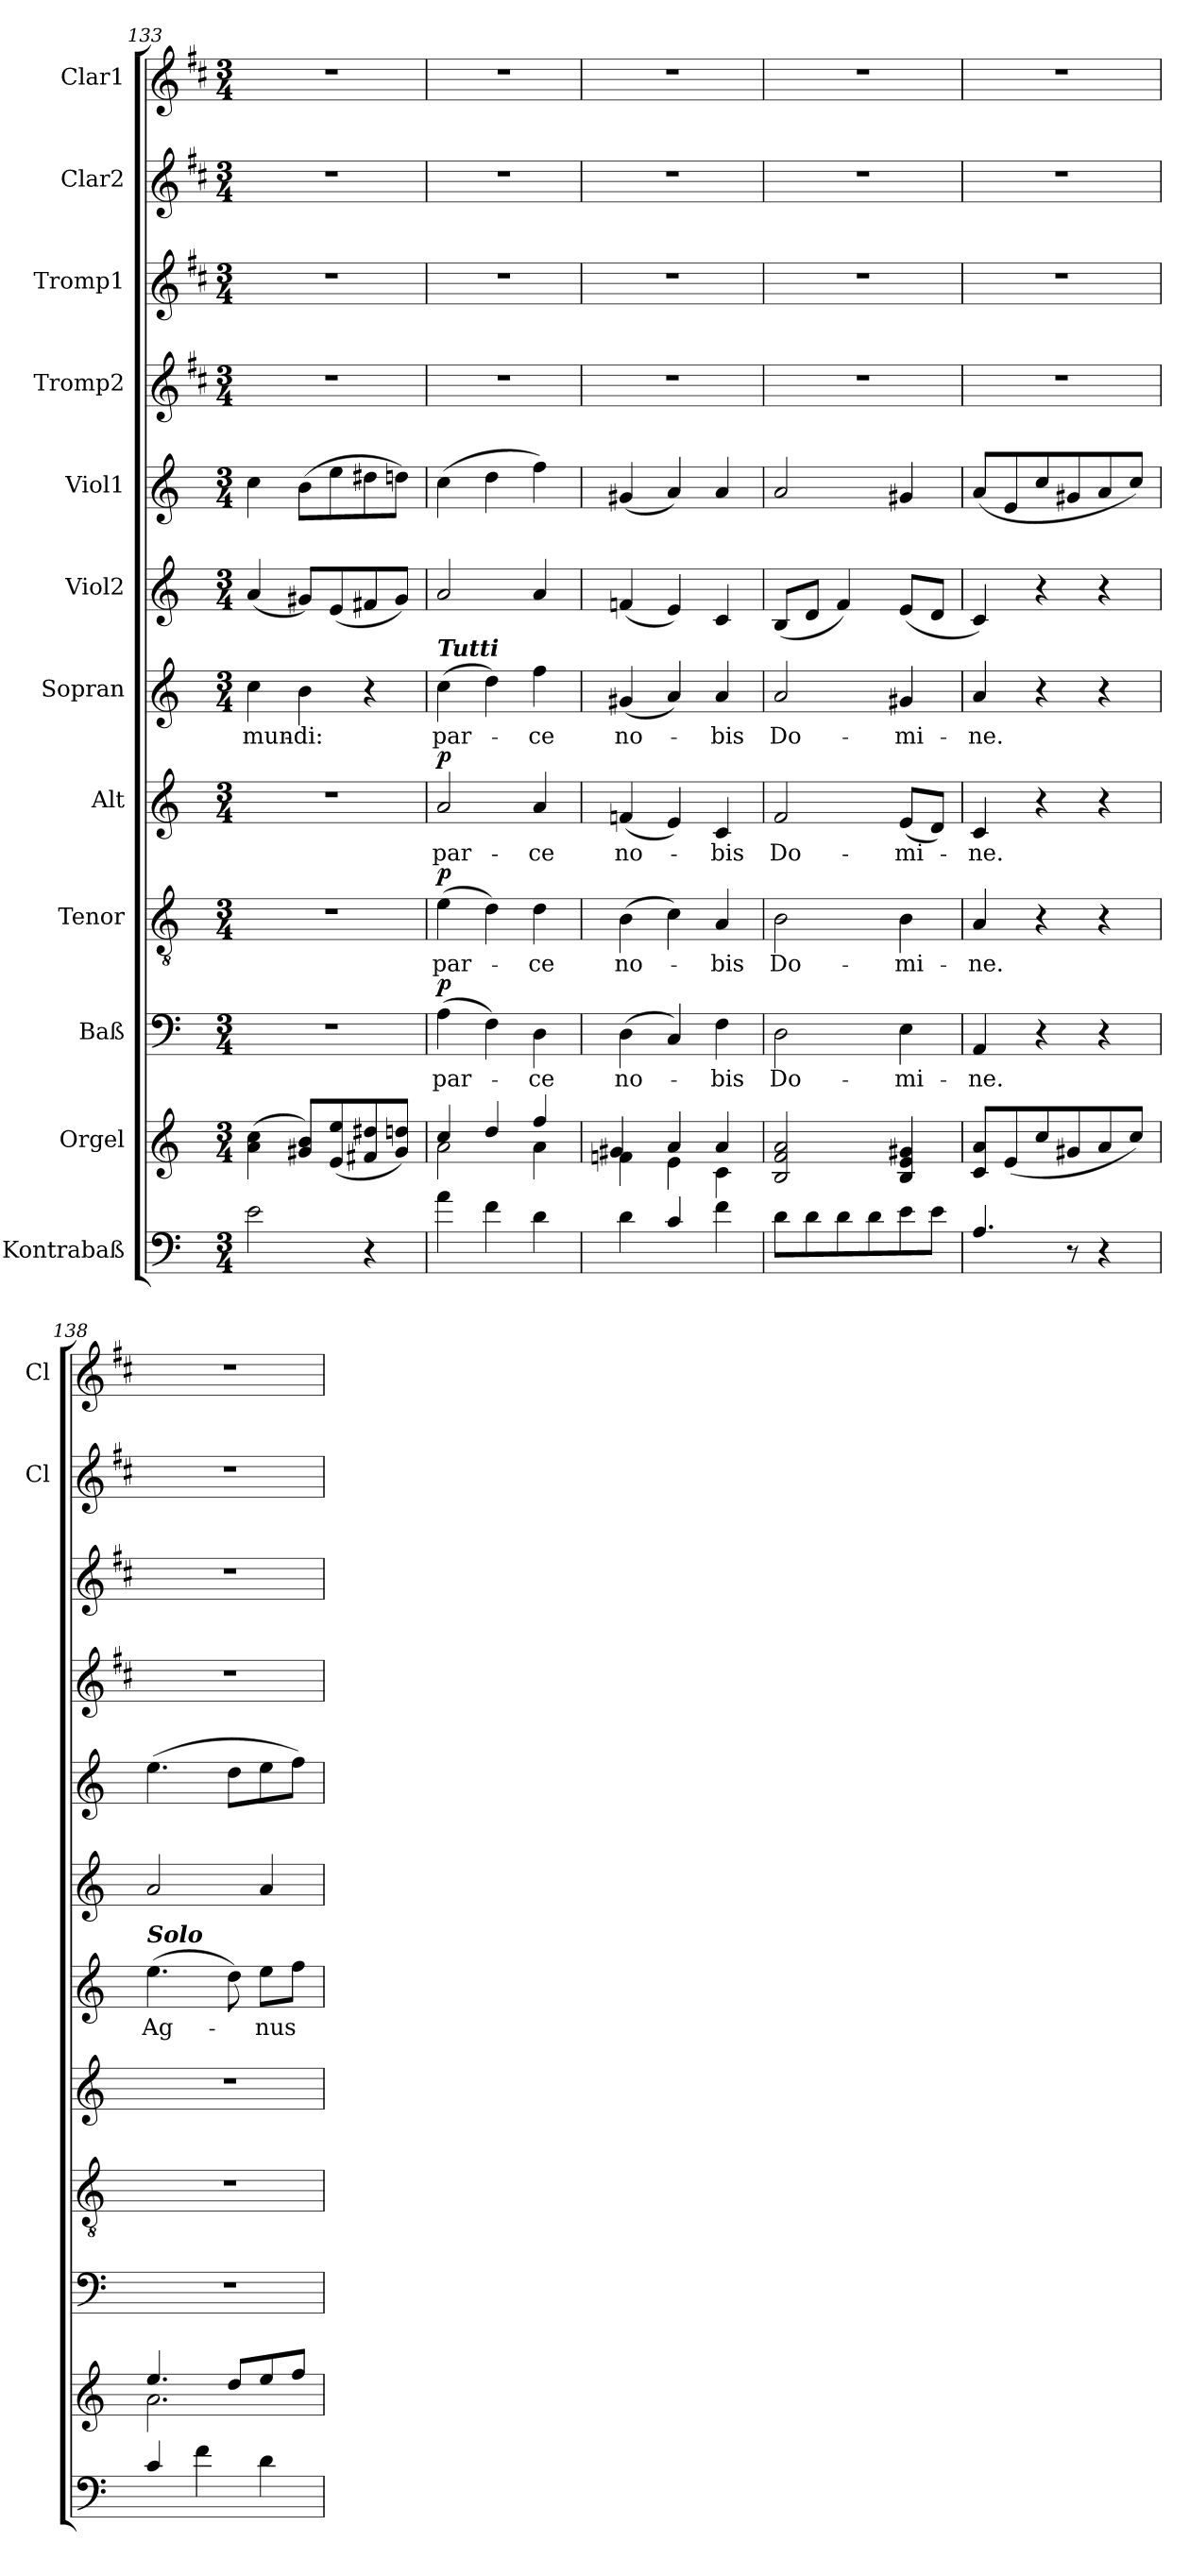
**kern	**kern	**kern	**text	**dynam	**kern	**text	**dynam	**kern	**text	**dynam	**kern	**text	**kern	**kern	**kern	**kern	**kern	**kern
*part12	*part11	*part10	*part10	*part10	*part9	*part9	*part9	*part8	*part8	*part8	*part7	*part7	*part6	*part5	*part4	*part3	*part2	*part1
*staff12	*staff11	*staff10	*staff10	*staff10	*staff9	*staff9	*staff9	*staff8	*staff8	*staff8	*staff7	*staff7	*staff6	*staff5	*staff4	*staff3	*staff2	*staff1
*I"Kontrabaß	*I"Orgel	*I"Baß	*	*	*I"Tenor	*	*	*I"Alt	*	*	*I"Sopran	*	*I"Viol2	*I"Viol1	*I"Tromp2	*I"Tromp1	*I"Clar2	*I"Clar1
*	*	*	*	*	*	*	*	*	*	*	*	*	*	*	*	*	*I'Cl	*I'Cl
*clefF4	*clefG2	*clefF4	*	*	*clefGv2	*	*	*clefG2	*	*	*clefG2	*	*clefG2	*clefG2	*clefG2	*clefG2	*clefG2	*clefG2
*ITrd7c12	*	*	*	*	*	*	*	*	*	*	*	*	*	*	*ITrd1c2	*ITrd1c2	*ITrd1c2	*ITrd1c2
*k[]	*k[]	*k[]	*	*	*k[]	*	*	*k[]	*	*	*k[]	*	*k[]	*k[]	*k[]	*k[]	*k[]	*k[]
*C:	*C:	*C:	*	*	*C:	*	*	*C:	*	*	*C:	*	*C:	*C:	*C:	*C:	*C:	*C:
*M3/4	*M3/4	*M3/4	*	*	*M3/4	*	*	*M3/4	*	*	*M3/4	*	*M3/4	*M3/4	*M3/4	*M3/4	*M3/4	*M3/4
=133	=133	=133	=133	=133	=133	=133	=133	=133	=133	=133	=133	=133	=133	=133	=133	=133	=133	=133
!	!	!	!	!	!	!	!	!	!	!	!	!LO:LY:b	!	!	!	!	!	!
2E\	(4a\ 4cc\	2.r	.	.	2.r	.	.	2.r	.	.	4cc\	mun-	(<4a/	4cc\	2.r	2.r	2.r	2.r
!	!	!	!	!	!	!	!	!	!	!	!	!LO:LY:b	!	!	!	!	!	!
.	8g#X/ 8b/L)	.	.	.	.	.	.	.	.	.	4b\	-di:	8g#X/L)	(>8b\L	.	.	.	.
.	(<8e/ 8ee/	.	.	.	.	.	.	.	.	.	.	.	(<8e/	8ee\	.	.	.	.
4r	8f#X/ 8dd#X/	.	.	.	.	.	.	.	.	.	4r	.	8f#X/	8dd#X\	.	.	.	.
.	8g#/ 8ddn/J)	.	.	.	.	.	.	.	.	.	.	.	8g#/J)	8ddn\J)	.	.	.	.
!!LO:PB:g=z
=134	=134	=134	=134	=134	=134	=134	=134	=134	=134	=134	=134	=134	=134	=134	=134	=134	=134	=134
*	*^	*	*	*	*	*	*	*	*	*	*	*	*	*	*	*	*	*
!	!	!	!	!	!	!	!	!	!	!	!	!LO:TX:a:Bi:t=Tutti	!	!	!	!	!	!	!
!	!	!	!	!LO:LY:b	!LO:DY:a	!	!LO:LY:b	!LO:DY:a	!	!LO:LY:b	!LO:DY:a	!	!LO:LY:b	!	!	!	!	!	!
4A\	2a\	4cc/	(>4A\	par-	p	(>4e\	par-	p	2a/	par-	p	(>4cc\	par-	2a/	(>4cc\	2.r	2.r	2.r	2.r
4F\	.	4dd/	4F\)	.	.	4d\)	.	.	.	.	.	4dd\)	.	.	4dd\	.	.	.	.
!	!	!	!	!LO:LY:b	!	!	!LO:LY:b	!	!	!LO:LY:b	!	!	!LO:LY:b	!	!	!	!	!	!
4D\	4a\	4ff/	4D\	-ce	.	4d\	-ce	.	4a/	-ce	.	4ff\	-ce	4a/	4ff\)	.	.	.	.
=135	=135	=135	=135	=135	=135	=135	=135	=135	=135	=135	=135	=135	=135	=135	=135	=135	=135	=135	=135
!	!	!	!	!LO:LY:b	!	!	!LO:LY:b	!	!	!LO:LY:b	!	!	!LO:LY:b	!	!	!	!	!	!
4D\	4fn\	4g#X/	(>4D\	no-	.	(>4B\	no-	.	(<4fn/	no-	.	(<4g#X/	no-	(<4fn/	(<4g#X/	2.r	2.r	2.r	2.r
4C/	4e\	4a/	4C/)	.	.	4c\)	.	.	4e/)	.	.	4a/)	.	4e/)	4a/)	.	.	.	.
!	!	!	!	!LO:LY:b	!	!	!LO:LY:b	!	!	!LO:LY:b	!	!	!LO:LY:b	!	!	!	!	!	!
4F\	4c\	4a/	4F\	-bis	.	4A/	-bis	.	4c/	-bis	.	4a/	-bis	4c/	4a/	.	.	.	.
=136	=136	=136	=136	=136	=136	=136	=136	=136	=136	=136	=136	=136	=136	=136	=136	=136	=136	=136	=136
!	!	!	!	!LO:LY:b	!	!	!LO:LY:b	!	!	!LO:LY:b	!	!	!LO:LY:b	!	!	!	!	!	!
*	*v	*v	*	*	*	*	*	*	*	*	*	*	*	*	*	*	*	*	*
8D\L	2B/ 2f/ 2a/	2D\	Do-	.	2B\	Do-	.	2f/	Do-	.	2a/	Do-	(<8B/L	2a/	2.r	2.r	2.r	2.r
8D\	.	.	.	.	.	.	.	.	.	.	.	.	8d/J	.	.	.	.	.
8D\	.	.	.	.	.	.	.	.	.	.	.	.	4f/)	.	.	.	.	.
8D\	.	.	.	.	.	.	.	.	.	.	.	.	.	.	.	.	.	.
!	!	!	!LO:LY:b	!	!	!LO:LY:b	!	!	!LO:LY:b	!	!	!LO:LY:b	!	!	!	!	!	!
8E\	4B/ 4e/ 4g#X/	4E\	-mi-	.	4B\	-mi-	.	(<8e/L	-mi-	.	4g#X/	-mi-	(<8e/L	4g#X/	.	.	.	.
8E\J	.	.	.	.	.	.	.	8d/J)	.	.	.	.	8d/J	.	.	.	.	.
=137	=137	=137	=137	=137	=137	=137	=137	=137	=137	=137	=137	=137	=137	=137	=137	=137	=137	=137
!	!	!	!LO:LY:b	!	!	!LO:LY:b	!	!	!LO:LY:b	!	!	!LO:LY:b	!	!	!	!	!	!
4.AA/	8c/ 8a/L	4AA/	-ne.	.	4A/	-ne.	.	4c/	-ne.	.	4a/	-ne.	4c/)	(<8a/L	2.r	2.r	2.r	2.r
.	(<8e/	.	.	.	.	.	.	.	.	.	.	.	.	8e/	.	.	.	.
.	8cc/	4r	.	.	4r	.	.	4r	.	.	4r	.	4r	8cc/	.	.	.	.
8r	8g#X/	.	.	.	.	.	.	.	.	.	.	.	.	8g#X/	.	.	.	.
4r	8a/	4r	.	.	4r	.	.	4r	.	.	4r	.	4r	8a/	.	.	.	.
.	8cc/J)	.	.	.	.	.	.	.	.	.	.	.	.	8cc/J)	.	.	.	.
=138	=138	=138	=138	=138	=138	=138	=138	=138	=138	=138	=138	=138	=138	=138	=138	=138	=138	=138
*	*^	*	*	*	*	*	*	*	*	*	*	*	*	*	*	*	*	*
!	!	!	!	!	!	!	!	!	!	!	!	!LO:TX:a:Bi:t=Solo	!	!	!	!	!	!	!
!	!	!	!	!	!	!	!	!	!	!	!	!	!LO:LY:b	!	!	!	!	!	!
4C/	2.a\	4.ee/	2.r	.	.	2.r	.	.	2.r	.	.	(>4.ee\	Ag-	2a/	(>4.ee\	2.r	2.r	2.r	2.r
4F\	.	.	.	.	.	.	.	.	.	.	.	.	.	.	.	.	.	.	.
.	.	8dd/L	.	.	.	.	.	.	.	.	.	8dd\)	.	.	8dd\L	.	.	.	.
!	!	!	!	!	!	!	!	!	!	!	!	!	!LO:LY:b	!	!	!	!	!	!
4D\	.	8ee/	.	.	.	.	.	.	.	.	.	8ee\L	-nus	4a/	8ee\	.	.	.	.
.	.	8ff/J	.	.	.	.	.	.	.	.	.	8ff\J	.	.	8ff\J)	.	.	.	.
*	*v	*v	*	*	*	*	*	*	*	*	*	*	*	*	*	*	*	*	*
=	=	=	=	=	=	=	=	=	=	=	=	=	=	=	=	=	=	=
*-	*-	*-	*-	*-	*-	*-	*-	*-	*-	*-	*-	*-	*-	*-	*-	*-	*-	*-
